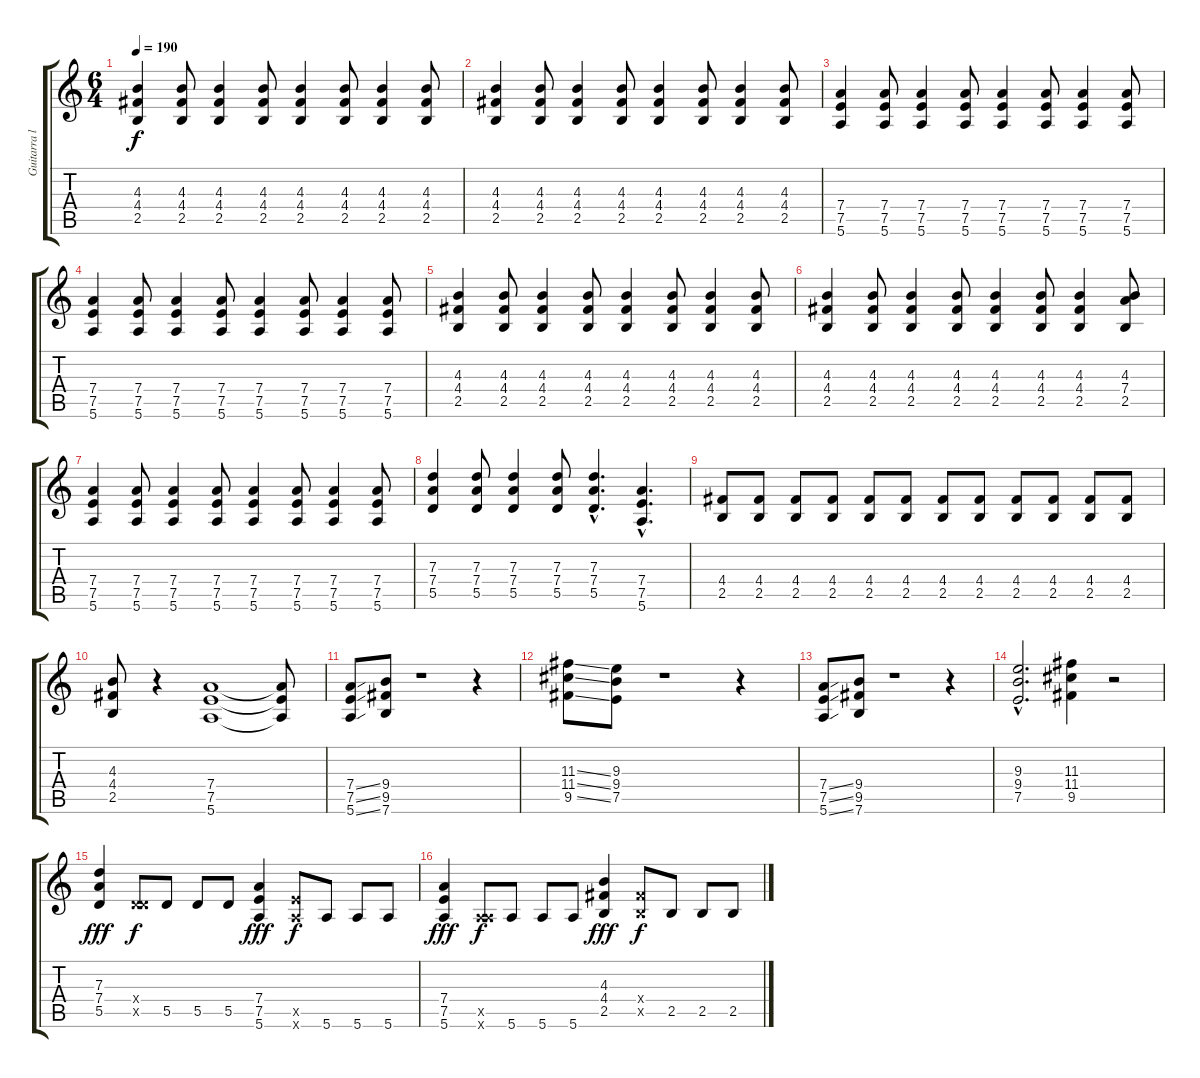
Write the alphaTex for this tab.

\track ("Guitarra lead" "Guitarra l") {instrument overdrivenguitar}
\staff {score tabs}
\tuning (E4 B3 G3 D3 A2 E2) {hide}
\ts (6 4)
\tempo 190
\clef g2
\ks c
(4.3 4.4 2.5).4{dy f} (4.3 4.4 2.5).8 (4.3 4.4 2.5).4 (4.3 4.4 2.5).8 (4.3 4.4 2.5).4 (4.3 4.4 2.5).8 (4.3 4.4 2.5).4 (4.3 4.4 2.5).8 |
(4.3 4.4 2.5).4 (4.3 4.4 2.5).8 (4.3 4.4 2.5).4 (4.3 4.4 2.5).8 (4.3 4.4 2.5).4 (4.3 4.4 2.5).8 (4.3 4.4 2.5).4 (4.3 4.4 2.5).8 |
(7.4 7.5 5.6).4 (7.4 7.5 5.6).8 (7.4 7.5 5.6).4 (7.4 7.5 5.6).8 (7.4 7.5 5.6).4 (7.4 7.5 5.6).8 (7.4 7.5 5.6).4 (7.4 7.5 5.6).8 |
(7.4 7.5 5.6).4 (7.4 7.5 5.6).8 (7.4 7.5 5.6).4 (7.4 7.5 5.6).8 (7.4 7.5 5.6).4 (7.4 7.5 5.6).8 (7.4 7.5 5.6).4 (7.4 7.5 5.6).8 |
(4.3 4.4 2.5).4 (4.3 4.4 2.5).8 (4.3 4.4 2.5).4 (4.3 4.4 2.5).8 (4.3 4.4 2.5).4 (4.3 4.4 2.5).8 (4.3 4.4 2.5).4 (4.3 4.4 2.5).8 |
(4.3 4.4 2.5).4 (4.3 4.4 2.5).8 (4.3 4.4 2.5).4 (4.3 4.4 2.5).8 (4.3 4.4 2.5).4 (4.3 4.4 2.5).8 (4.3 4.4 2.5).4 (4.3 7.4 2.5).8 |
(7.4 7.5 5.6).4 (7.4 7.5 5.6).8 (7.4 7.5 5.6).4 (7.4 7.5 5.6).8 (7.4 7.5 5.6).4 (7.4 7.5 5.6).8 (7.4 7.5 5.6).4 (7.4 7.5 5.6).8 |
(7.3 7.4 5.5).4 (7.3 7.4 5.5).8 (7.3 7.4 5.5).4 (7.3 7.4 5.5).8 (7.3{hac} 7.4{hac} 5.5{hac}).4{d} (7.4{hac} 7.5{hac} 5.6{hac}).4{d} |
(4.4 2.5).8 (4.4 2.5).8 (4.4 2.5).8 (4.4 2.5).8 (4.4 2.5).8 (4.4 2.5).8 (4.4 2.5).8 (4.4 2.5).8 (4.4 2.5).8 (4.4 2.5).8 (4.4 2.5).8 (4.4 2.5).8 |
(4.3 4.4 2.5).8 r.4 (7.4 7.5 5.6).1 (7.4{t} 7.5{t} 5.6{t}).8 |
(7.4{ss} 7.5{ss} 5.6{ss}).8 (9.4 9.5 7.6).8 r.1 r.4 |
(11.3{ss} 11.4{ss} 9.5{ss}).8 (9.3 9.4 7.5).8 r.1 r.4 |
(7.4{ss} 7.5{ss} 5.6{ss}).8 (9.4 9.5 7.6).8 r.1 r.4 |
(9.3{hac} 9.4{hac} 7.5{hac}).2{d} (11.3 11.4 9.5).4 r.2 |
(7.3 7.4 5.5).4{dy fff} (0.4{x} 5.5{x}).8{dy f} 5.5.8 5.5.8 5.5.8 (7.4 7.5 5.6).4{dy fff} (7.5{x} 5.6{x}).8{dy f} 5.6.8 5.6.8 5.6.8 |
(7.4 7.5 5.6).4{dy fff} (0.5{x} 5.6{x}).8{dy f} 5.6.8 5.6.8 5.6.8 (4.3 4.4 2.5).4{dy fff} (4.4{x} 2.5{x}).8{dy f} 2.5.8 2.5.8 2.5.8
